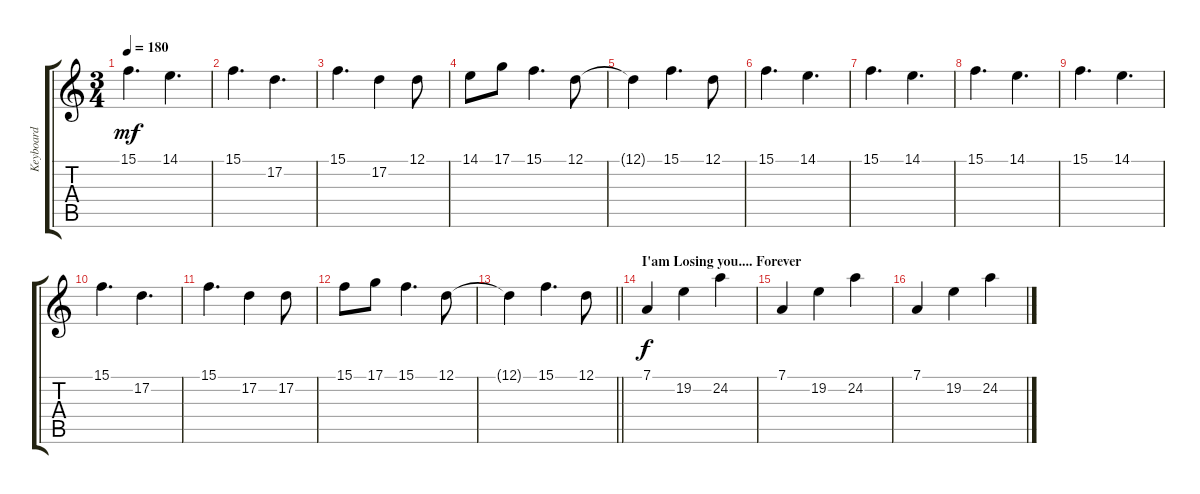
\track ("Keyboard" "Keyboard") {instrument brightacousticpiano}
\staff {score tabs}
\tuning (D4 A3 F3 C3 G2 C2) {hide}
\ts (3 4)
\tempo 180
\clef g2
\ks c
15.1.4{d dy mf} 14.1.4{d} |
15.1.4{d} 17.2.4{d} |
15.1.4{d} 17.2.4 12.1.8 |
14.1.8 17.1.8 15.1.4{d} 12.1.8 |
12.1{t}.4 15.1.4{d} 12.1.8 |
15.1.4{d} 14.1.4{d} |
15.1.4{d} 14.1.4{d} |
15.1.4{d} 14.1.4{d} |
15.1.4{d} 14.1.4{d} |
15.1.4{d} 17.2.4{d} |
15.1.4{d} 17.2.4 17.2.8 |
15.1.8 17.1.8 15.1.4{d} 12.1.8 |
\barLineRight lightlight
12.1{t}.4 15.1.4{d} 12.1.8 |
\section ("" "I'am Losing you.... Forever")
7.1.4{dy f} 19.2.4 24.2.4 |
7.1.4 19.2.4 24.2.4 |
7.1.4 19.2.4 24.2.4
